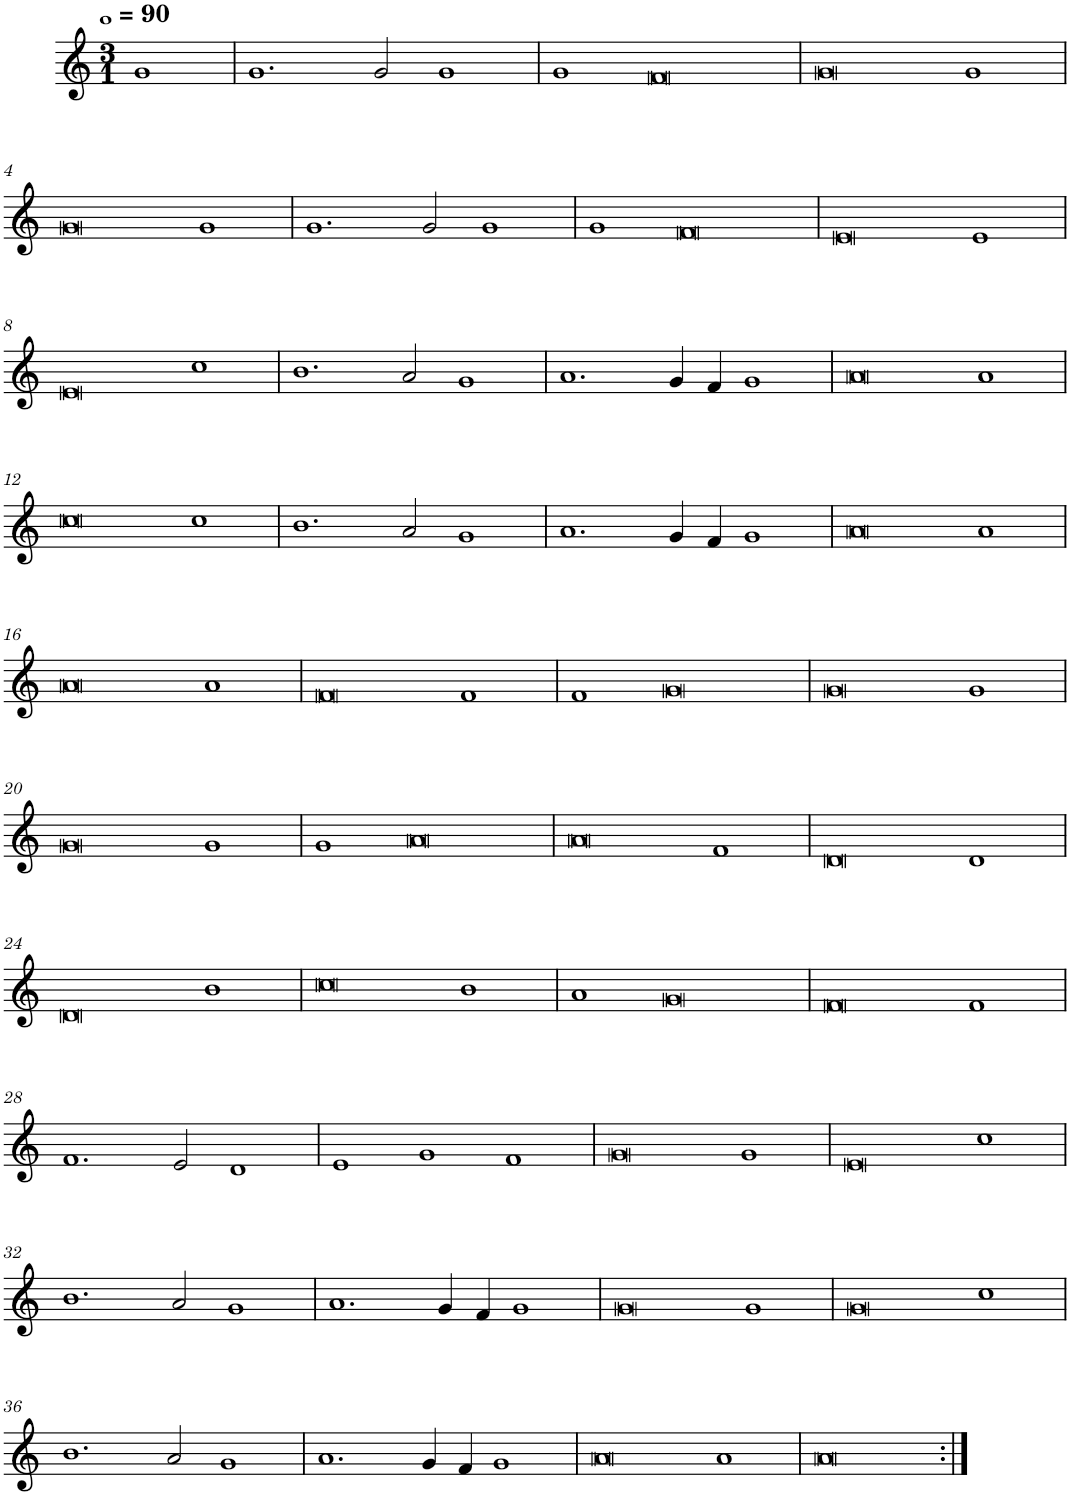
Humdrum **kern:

**kern
*part1
*staff1
*I"Quatre parties
*clefG2
*k[]
*M3/1
*MM360
=
1g
=1
1.g
2g/
1g
=2
1g
0f
=3
0g
1g
!!LO:LB:g=z
=4
0g
1g
=5
1.g
2g/
1g
=6
1g
0f
=7
0e
1e
!!LO:LB:g=z
=8
0e
1cc
=9
1.b
2a/
1g
=10
1.a
4g/
4f/
1g
=11
0a
1a
!!LO:LB:g=z
=12
0cc
1cc
=13
1.b
2a/
1g
=14
1.a
4g/
4f/
1g
=15
0a
1a
!!LO:LB:g=z
=16
0a
1a
=17
0f
1f
=18
1f
0g
=19
0g
1g
!!LO:LB:g=z
=20
0g
1g
=21
1g
0a
=22
0a
1f
=23
0d
1d
!!LO:LB:g=z
=24
0d
1b
=25
0cc
1b
=26
1a
0g
=27
0f
1f
!!LO:LB:g=z
=28
1.f
2e/
1d
=29
1e
1g
1f
=30
0g
1g
=31
0e
1cc
!!LO:LB:g=z
=32
1.b
2a/
1g
=33
1.a
4g/
4f/
1g
=34
0g
1g
=35
0g
1cc
!!LO:LB:g=z
=36
1.b
2a/
1g
=37
1.a
4g/
4f/
1g
=38
0a
1a
=39
0a
=:|!
*-
